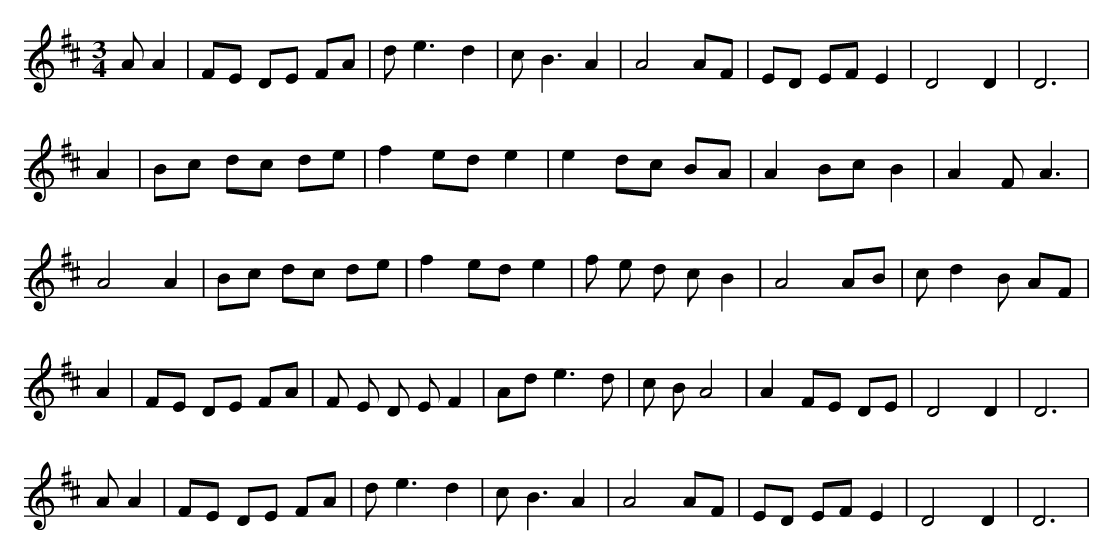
X:1
M:3/4
K:Amix
A A2 | FE DE FA | d e3 d2 | c B3 A2 | A4 AF | ED EF E2 | D4 D2 | D6 |
A2 | Bc dc de | f2 ed e2 | e2 dc BA | A2 Bc B2 | A2 FA3 |
A4 A2 | Bc dc de | f2 ed e2 | f e d c B2 | A4 AB | c d2 B AF |
A2 | FE DE FA | F E D E F2 | Ad e3 d | c B A4 | A2 FE DE | D4 D2 | D6 |
A A2 | FE DE FA | d e3 d2 | c B3 A2 | A4 AF | ED EF E2 | D4 D2 | D6 |
